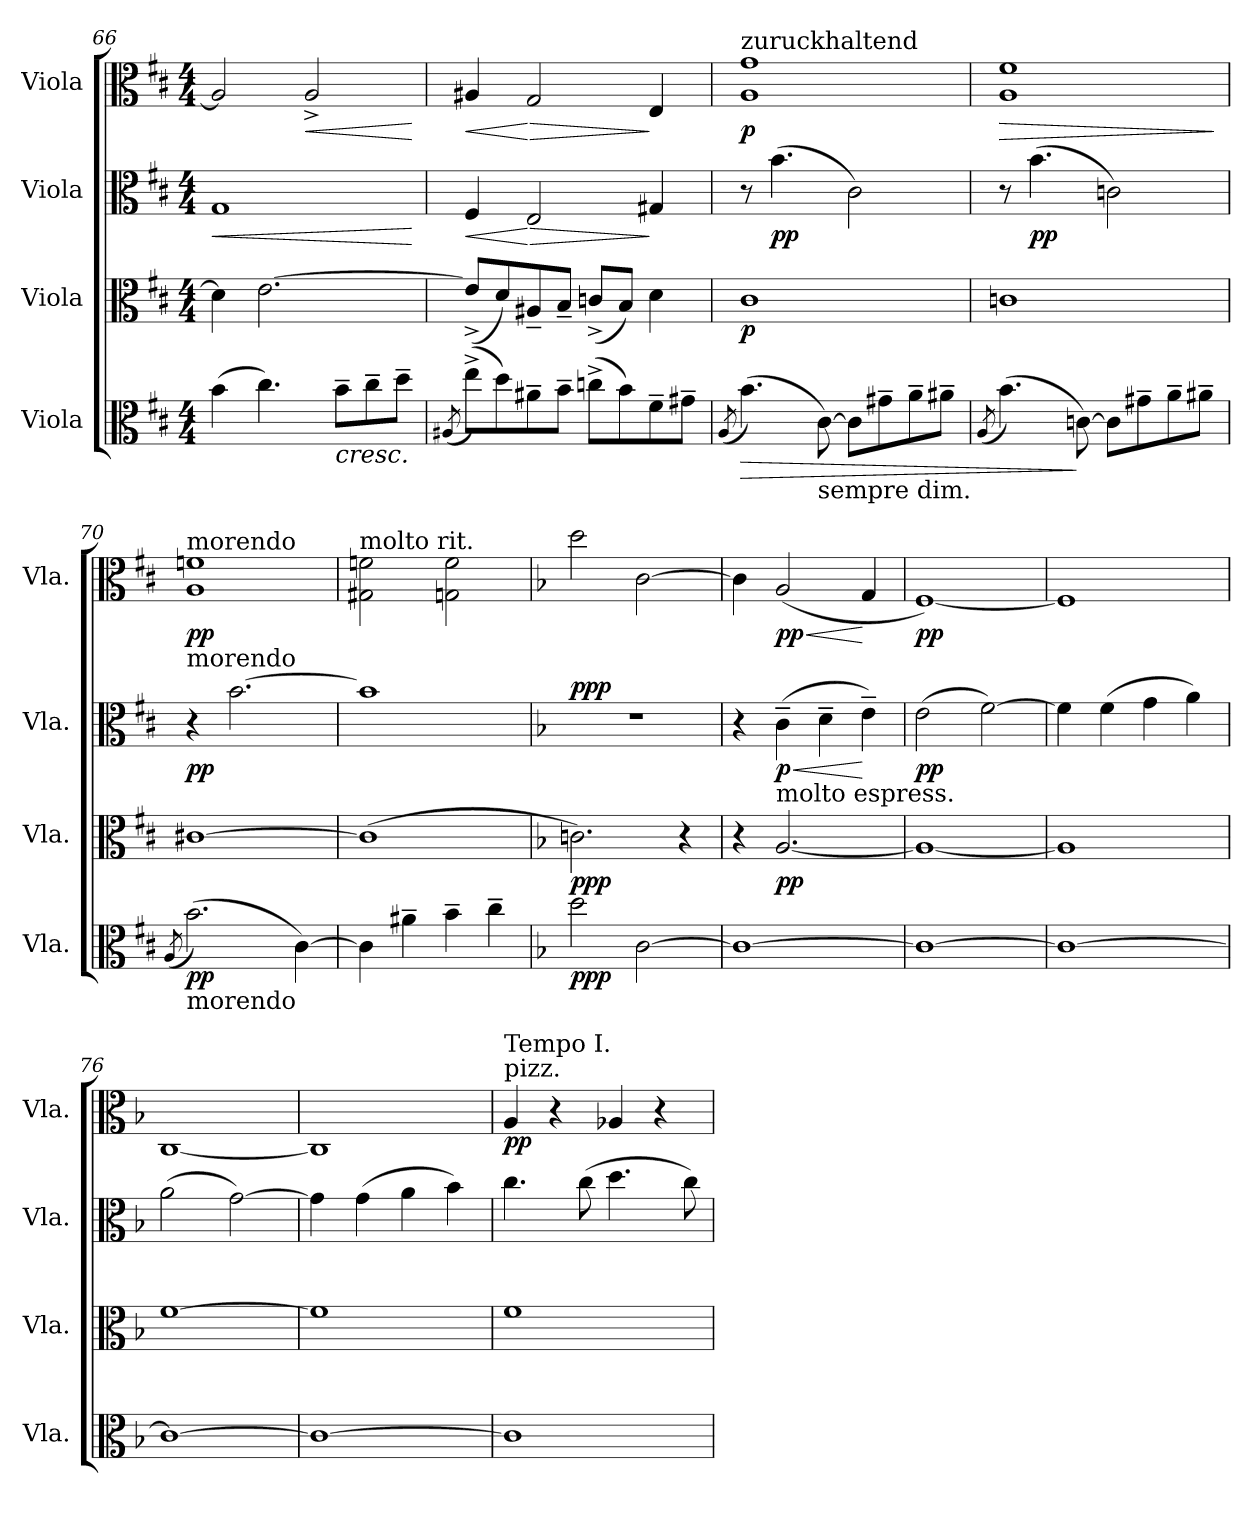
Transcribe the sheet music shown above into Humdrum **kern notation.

**kern	**dynam	**kern	**dynam	**kern	**dynam	**kern	**dynam
*part4	*part4	*part3	*part3	*part2	*part2	*part1	*part1
*staff4	*staff4	*staff3	*staff3	*staff2	*staff2	*staff1	*staff1
*I"Viola	*	*I"Viola	*	*I"Viola	*	*I"Viola	*
*I'Vla.	*	*I'Vla.	*	*I'Vla.	*	*I'Vla.	*
*clefC3	*	*clefC3	*	*clefC3	*	*clefC3	*
*k[f#c#]	*	*k[f#c#]	*	*k[f#c#]	*	*k[f#c#]	*
*D:	*	*D:	*	*D:	*	*D:	*
*M4/4	*	*M4/4	*	*M4/4	*	*M4/4	*
=66	=66	=66	=66	=66	=66	=66	=66
!	!	!	!	!	!LO:HP:b	!	!
(4b\	.	4d\]	.	1G	<	2A/]	.
4.cc#\)	.	[2.e\	.	.	.	.	.
!	!	!	!	!	!	!	!LO:HP:b
.	.	.	.	.	.	2A^/	<
!	!LO:HP:b	!	!	!	!	!	!
8b~\L	<	.	.	.	.	.	.
8cc#~\	.	.	.	.	.	.	.
8dd~\J	.	.	.	.	.	.	.
.	.	.	.	.	[	.	[
=67	=67	=67	=67	=67	=67	=67	=67
(8qA#X/	.	.	.	.	.	.	.
!	!	!	!	!	!LO:HP:b	!	!LO:HP:b
(8ee^\L)	.	(8e^/L]	.	4F#/	<	4A#X/	<
8dd\)	.	8d/)	.	.	.	.	.
!	!	!	!	!	!LO:HP:n=1:b	!	!LO:HP:n=1:b
8a#X~\	.	8A#X~/	.	2E/	[ >	2G/	[ >
8b~\J	.	8B~/J	.	.	.	.	.
(8ccn^\L	.	(8cn^/L	.	.	.	.	.
8b\)	.	8B/J)	.	.	.	.	.
8f#~\	.	4d\	.	4G#X/	]	4E/	]
8g#X~\J	.	.	.	.	.	.	.
=68	=68	=68	=68	=68	=68	=68	=68
(8qA/	.	.	.	.	.	.	.
!	!	!	!	!	!	!LO:TX:a:t=zuruckhaltend	!
!	!LO:HP:b	!	!LO:DY:b	!	!	!	!LO:DY:b
(4.b\)	>	1c#	p	8r	.	1A 1g	p
!	!	!	!	!	!LO:DY:b	!	!
.	.	.	.	(4.b\	pp	.	.
!LO:TX:b:t=sempre dim.	!	!	!	!	!	!	!
[8c#\)	[	.	.	.	.	.	.
8c#\L]	.	.	.	2c#\)	.	.	.
8g#X~\	.	.	.	.	.	.	.
8a~\	.	.	.	.	.	.	.
8a#X~\J	.	.	.	.	.	.	.
=69	=69	=69	=69	=69	=69	=69	=69
(8qA/	.	.	.	.	.	.	.
!	!	!	!	!	!	!	!LO:HP:b
(4.b\)	.	1cn	.	8r	.	1A 1f#	>
!	!	!	!	!	!LO:DY:b	!	!
.	.	.	.	(4.b\	pp	.	.
[8cn\)	]	.	.	.	.	.	.
8c\L]	.	.	.	2cn\)	.	.	.
8g#X~\	.	.	.	.	.	.	.
8a~\	.	.	.	.	.	.	.
8a#X~\J	.	.	.	.	.	.	.
.	.	.	.	.	.	.	]
=70	=70	=70	=70	=70	=70	=70	=70
(8qA/	.	.	.	.	.	.	.
!	!	!	!	!	!	!LO:TX:a:t=morendo	!
!	!	!	!	!LO:TX:a:t=morendo	!	!	!
!LO:TX:b:t=morendo	!	!	!	!	!	!	!
!	!LO:DY:b	!	!	!	!LO:DY:b	!	!LO:DY:b
(2.b\)	pp	[1c#X	.	4r	pp	1A 1fn	pp
.	.	.	.	[2.b\	.	.	.
[4c#\)	.	.	.	.	.	.	.
!!LO:LB:g=z
=71	=71	=71	=71	=71	=71	=71	=71
!	!	!	!	!	!	!LO:TX:a:t=molto rit.	!
4c#\]	.	(1c#]	.	1b]	.	2G#X\ 2fn\	.
4a#X~\	.	.	.	.	.	.	.
4b~\	.	.	.	.	.	2Gn\ 2f\	.
4cc#~\	.	.	.	.	.	.	.
=72	=72	=72	=72	=72	=72	=72	=72
*k[b-]	*	*k[b-]	*	*k[b-]	*	*k[b-]	*
*F:	*	*F:	*	*F:	*	*F:	*
!	!LO:DY:b	!	!LO:DY:b	!	!LO:DY:a	!	!
2dd\	ppp	2.cn\)	ppp	1r	ppp	2dd\	.
[2c\	.	.	.	.	.	[2c\	.
.	.	4r	.	.	.	.	.
=73	=73	=73	=73	=73	=73	=73	=73
1c_	.	4r	.	4r	.	4c\]	.
!	!	!	!	!LO:TX:b:t=molto espress.	!	!	!
!	!	!	!LO:DY:b	!	!LO:HP:b	!	!LO:HP:b
!	!	!	!	!	!LO:DY:n=1:b	!	!LO:DY:n=1:b
.	.	[2.A/	pp	(4c~\	< p	(2A/	< pp
.	.	.	.	4d~\	.	.	.
.	.	.	.	4e~\)	[	4G/	[
=74	=74	=74	=74	=74	=74	=74	=74
!	!	!	!	!	!LO:DY:b	!	!LO:DY:b
1c_	.	1A_	.	(2e\	pp	[1F)	pp
.	.	.	.	[2f\)	.	.	.
=75	=75	=75	=75	=75	=75	=75	=75
1c_	.	1A]	.	4f\]	.	1F]	.
.	.	.	.	(4f\	.	.	.
.	.	.	.	4g\	.	.	.
.	.	.	.	4a\)	.	.	.
=76	=76	=76	=76	=76	=76	=76	=76
1c_	.	[1f	.	(2a\	.	[1C	.
.	.	.	.	[2g\)	.	.	.
=77	=77	=77	=77	=77	=77	=77	=77
1c_	.	1f]	.	4g\]	.	1C]	.
.	.	.	.	(4g\	.	.	.
.	.	.	.	4a\	.	.	.
.	.	.	.	4b-\)	.	.	.
=78	=78	=78	=78	=78	=78	=78	=78
!	!	!	!	!	!	!LO:TX:a:t=pizz.	!
!	!	!	!	!	!	!LO:TX:a:t=Tempo I.	!
!	!	!	!	!	!	!	!LO:DY:b
1c]	.	1f	.	4.cc\	.	4A/	pp
.	.	.	.	.	.	4r	.
.	.	.	.	(8cc\	.	.	.
.	.	.	.	4.dd\	.	4A-X/	.
.	.	.	.	.	.	4r	.
.	.	.	.	8cc\)	.	.	.
=	=	=	=	=	=	=	=
*-	*-	*-	*-	*-	*-	*-	*-
